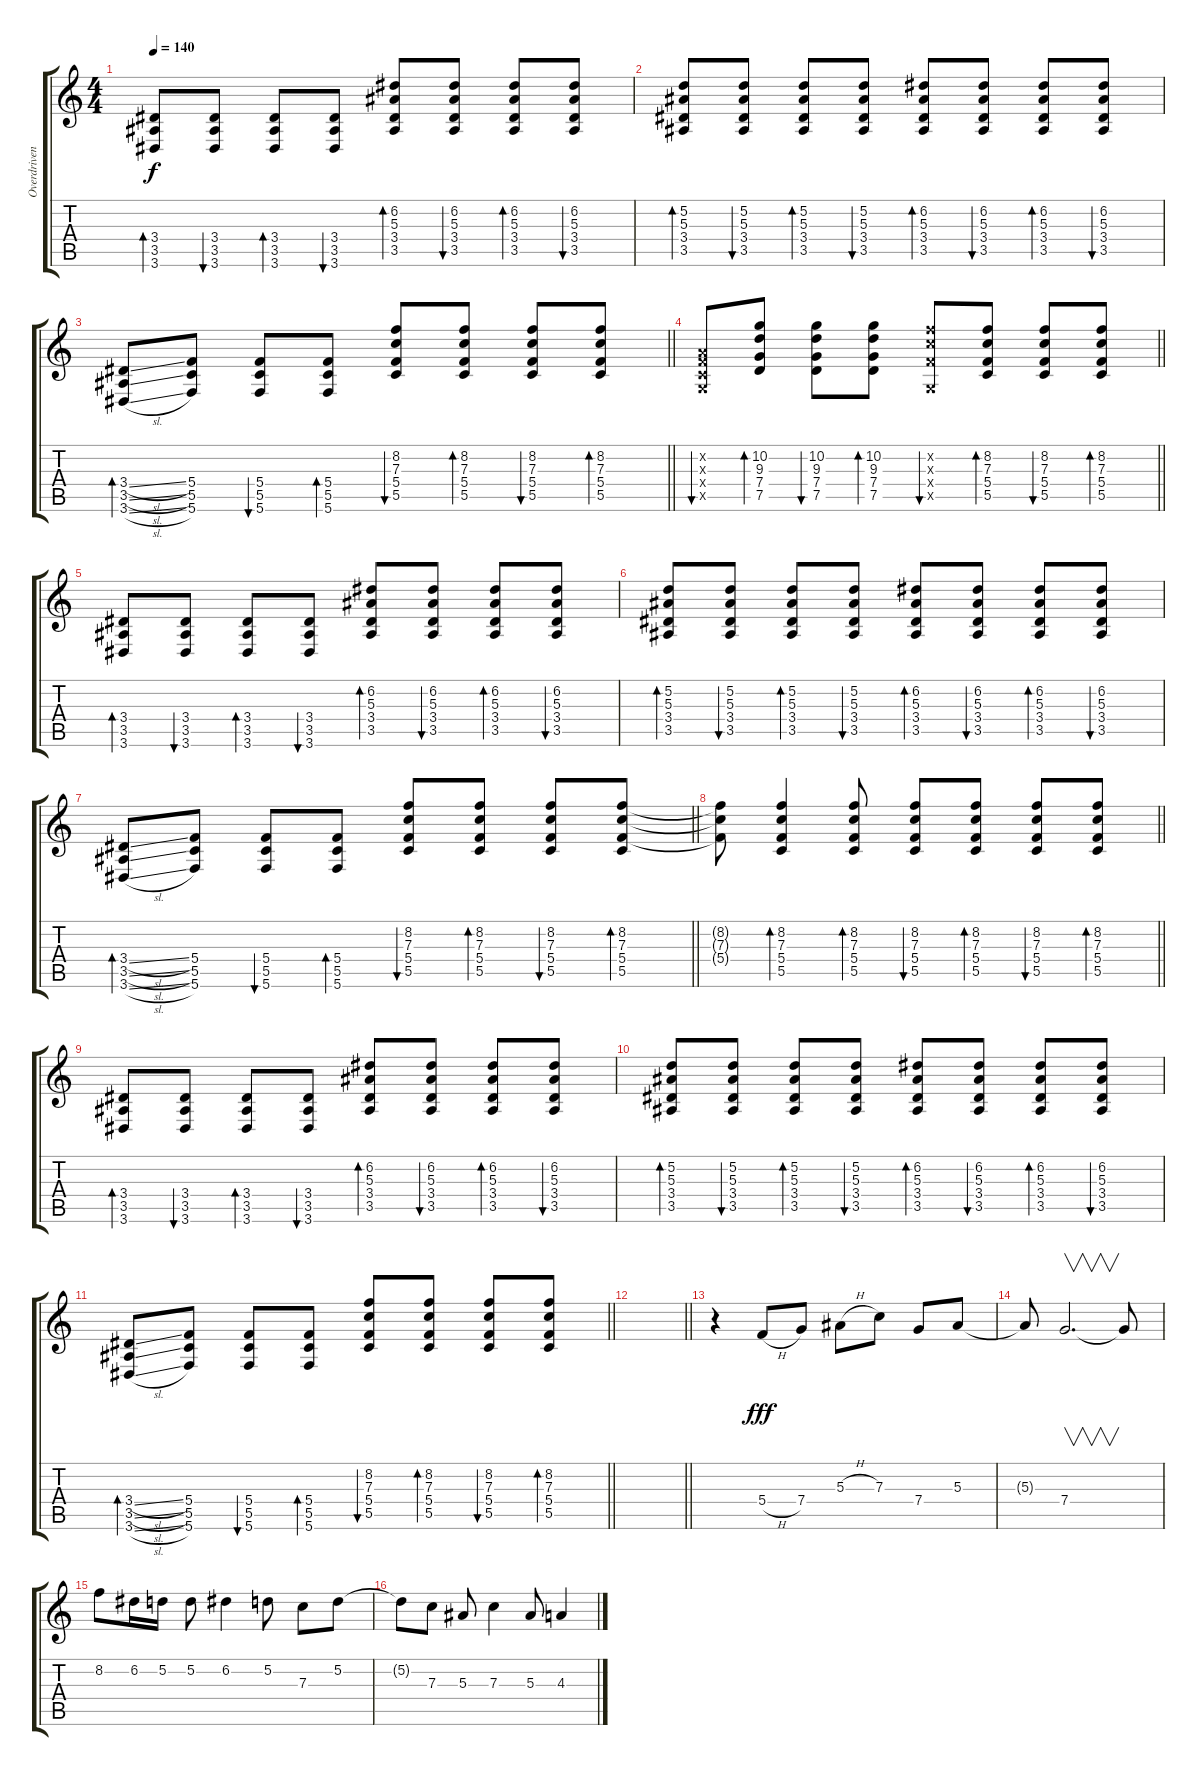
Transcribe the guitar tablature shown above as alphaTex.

\track ("Overdriven" "Overdriven") {instrument overdrivenguitar}
\staff {score tabs}
\tuning (D4 A3 F3 C3 G2 C2) {hide}
\ts (4 4)
\tempo 140
\clef g2
\ks c
(3.4 3.5 3.6).8{bd 60 dy f} (3.4 3.5 3.6).8{bu 60} (3.4 3.5 3.6).8{bd 60} (3.4 3.5 3.6).8{bu 60} (6.2 5.3 3.4 3.5).8{bd 60} (6.2 5.3 3.4 3.5).8{bu 60} (6.2 5.3 3.4 3.5).8{bd 60} (6.2 5.3 3.4 3.5).8{bu 60} |
(5.2 5.3 3.4 3.5).8{bd 60} (5.2 5.3 3.4 3.5).8{bu 60} (5.2 5.3 3.4 3.5).8{bd 60} (5.2 5.3 3.4 3.5).8{bu 60} (6.2 5.3 3.4 3.5).8{bd 60} (6.2 5.3 3.4 3.5).8{bu 60} (6.2 5.3 3.4 3.5).8{bd 60} (6.2 5.3 3.4 3.5).8{bu 60} |
\barLineRight lightlight
(3.4{sl} 3.5{sl} 3.6{sl}).8{bd 60} (5.4 5.5 5.6).8 (5.4 5.5 5.6).8{bu 60} (5.4 5.5 5.6).8{bd 60} (8.2 7.3 5.4 5.5).8{bu 60} (8.2 7.3 5.4 5.5).8{bd 60} (8.2 7.3 5.4 5.5).8{bu 60} (8.2 7.3 5.4 5.5).8{bd 60} |
\barLineRight lightlight
(0.2{x} 0.3{x} 0.4{x} 0.5{x}).8{bu 120} (10.2 9.3 7.4 7.5).8{bd 120} (10.2 9.3 7.4 7.5).8{bu 120} (10.2 9.3 7.4 7.5).8{bd 120} (8.2{x} 7.3{x} 5.4{x} 0.5{x}).8{bu 120} (8.2 7.3 5.4 5.5).8{bd 120} (8.2 7.3 5.4 5.5).8{bu 120} (8.2 7.3 5.4 5.5).8{bd 120} |
(3.4 3.5 3.6).8{bd 60} (3.4 3.5 3.6).8{bu 60} (3.4 3.5 3.6).8{bd 60} (3.4 3.5 3.6).8{bu 60} (6.2 5.3 3.4 3.5).8{bd 60} (6.2 5.3 3.4 3.5).8{bu 60} (6.2 5.3 3.4 3.5).8{bd 60} (6.2 5.3 3.4 3.5).8{bu 60} |
(5.2 5.3 3.4 3.5).8{bd 60} (5.2 5.3 3.4 3.5).8{bu 60} (5.2 5.3 3.4 3.5).8{bd 60} (5.2 5.3 3.4 3.5).8{bu 60} (6.2 5.3 3.4 3.5).8{bd 60} (6.2 5.3 3.4 3.5).8{bu 60} (6.2 5.3 3.4 3.5).8{bd 60} (6.2 5.3 3.4 3.5).8{bu 60} |
\barLineRight lightlight
(3.4{sl} 3.5{sl} 3.6{sl}).8{bd 60} (5.4 5.5 5.6).8 (5.4 5.5 5.6).8{bu 60} (5.4 5.5 5.6).8{bd 60} (8.2 7.3 5.4 5.5).8{bu 60} (8.2 7.3 5.4 5.5).8{bd 60} (8.2 7.3 5.4 5.5).8{bu 60} (8.2 7.3 5.4 5.5).8{bd 60} |
\barLineRight lightlight
(8.2{t} 7.3{t} 5.4{t}).8 (8.2 7.3 5.4 5.5).4{bd 120} (8.2 7.3 5.4 5.5).8{bd 120} (8.2 7.3 5.4 5.5).8{bu 120} (8.2 7.3 5.4 5.5).8{bd 120} (8.2 7.3 5.4 5.5).8{bu 120} (8.2 7.3 5.4 5.5).8{bd 120} |
(3.4 3.5 3.6).8{bd 60} (3.4 3.5 3.6).8{bu 60} (3.4 3.5 3.6).8{bd 60} (3.4 3.5 3.6).8{bu 60} (6.2 5.3 3.4 3.5).8{bd 60} (6.2 5.3 3.4 3.5).8{bu 60} (6.2 5.3 3.4 3.5).8{bd 60} (6.2 5.3 3.4 3.5).8{bu 60} |
(5.2 5.3 3.4 3.5).8{bd 60} (5.2 5.3 3.4 3.5).8{bu 60} (5.2 5.3 3.4 3.5).8{bd 60} (5.2 5.3 3.4 3.5).8{bu 60} (6.2 5.3 3.4 3.5).8{bd 60} (6.2 5.3 3.4 3.5).8{bu 60} (6.2 5.3 3.4 3.5).8{bd 60} (6.2 5.3 3.4 3.5).8{bu 60} |
\barLineRight lightlight
(3.4{sl} 3.5{sl} 3.6{sl}).8{bd 60} (5.4 5.5 5.6).8 (5.4 5.5 5.6).8{bu 60} (5.4 5.5 5.6).8{bd 60} (8.2 7.3 5.4 5.5).8{bu 60} (8.2 7.3 5.4 5.5).8{bd 60} (8.2 7.3 5.4 5.5).8{bu 60} (8.2 7.3 5.4 5.5).8{bd 60} |
\barLineRight lightlight
|
r.4 5.4{h}.8{dy fff} 7.4.8 5.3{h}.8 7.3.8 7.4.8 5.3.8 |
5.3{t}.8 7.4.2{v d} 7.4{t}.8 |
8.2.8 6.2.16 5.2.16 5.2.8 6.2.4 5.2.8 7.3.8 5.2.8 |
5.2{t}.8 7.3.8 5.3.8 7.3.4 5.3.8 4.3.4
